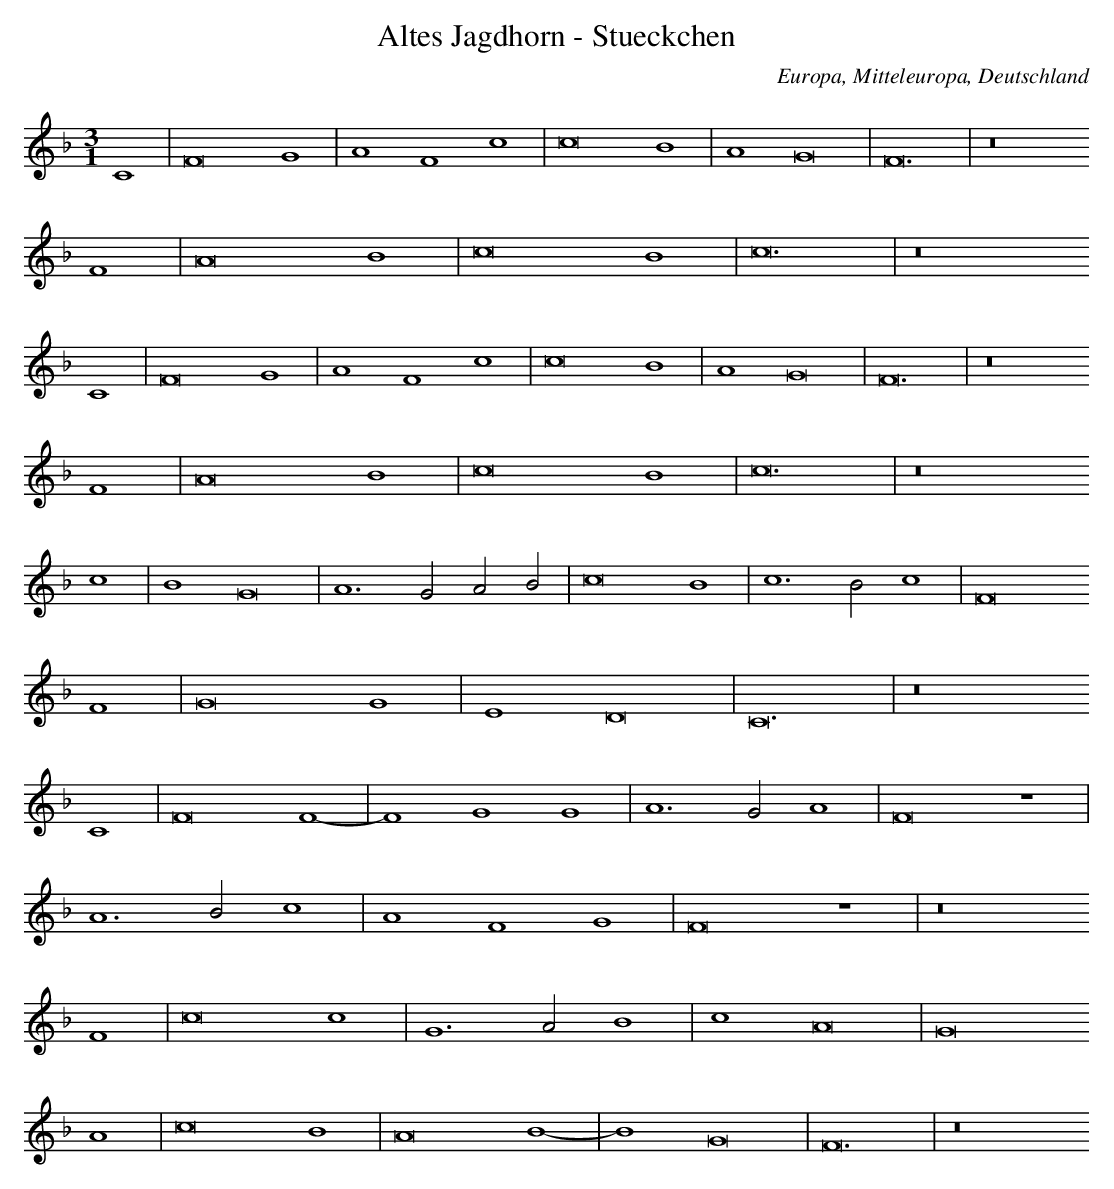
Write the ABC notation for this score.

X:1
T: Altes Jagdhorn - Stueckchen
O: Europa, Mitteleuropa, Deutschland
M: 3/1
L: 1/2
K: F
C2 | F4G2 | A2F2c2 | c4B2 | A2G4 | F6 | z4
F2 | A4B2 | c4B2 | c6 | z4
C2 | F4G2 | A2F2c2 | c4B2 | A2G4 | F6 | z4
F2 | A4B2 | c4B2 | c6 | z4
c2 | B2G4 | A3GAB | c4B2 | c3Bc2 | F4
F2 | G4G2 | E2D4 | C6 | z4
C2 | F4F2- | F2G2G2 | A3GA2 | F4z2 |
A3Bc2 | A2F2G2 | F4z2 | z4
F2 | c4c2 | G3AB2 | c2A4 | G4
A2 | c4B2 | A4B2- | B2G4 | F6 | z4
